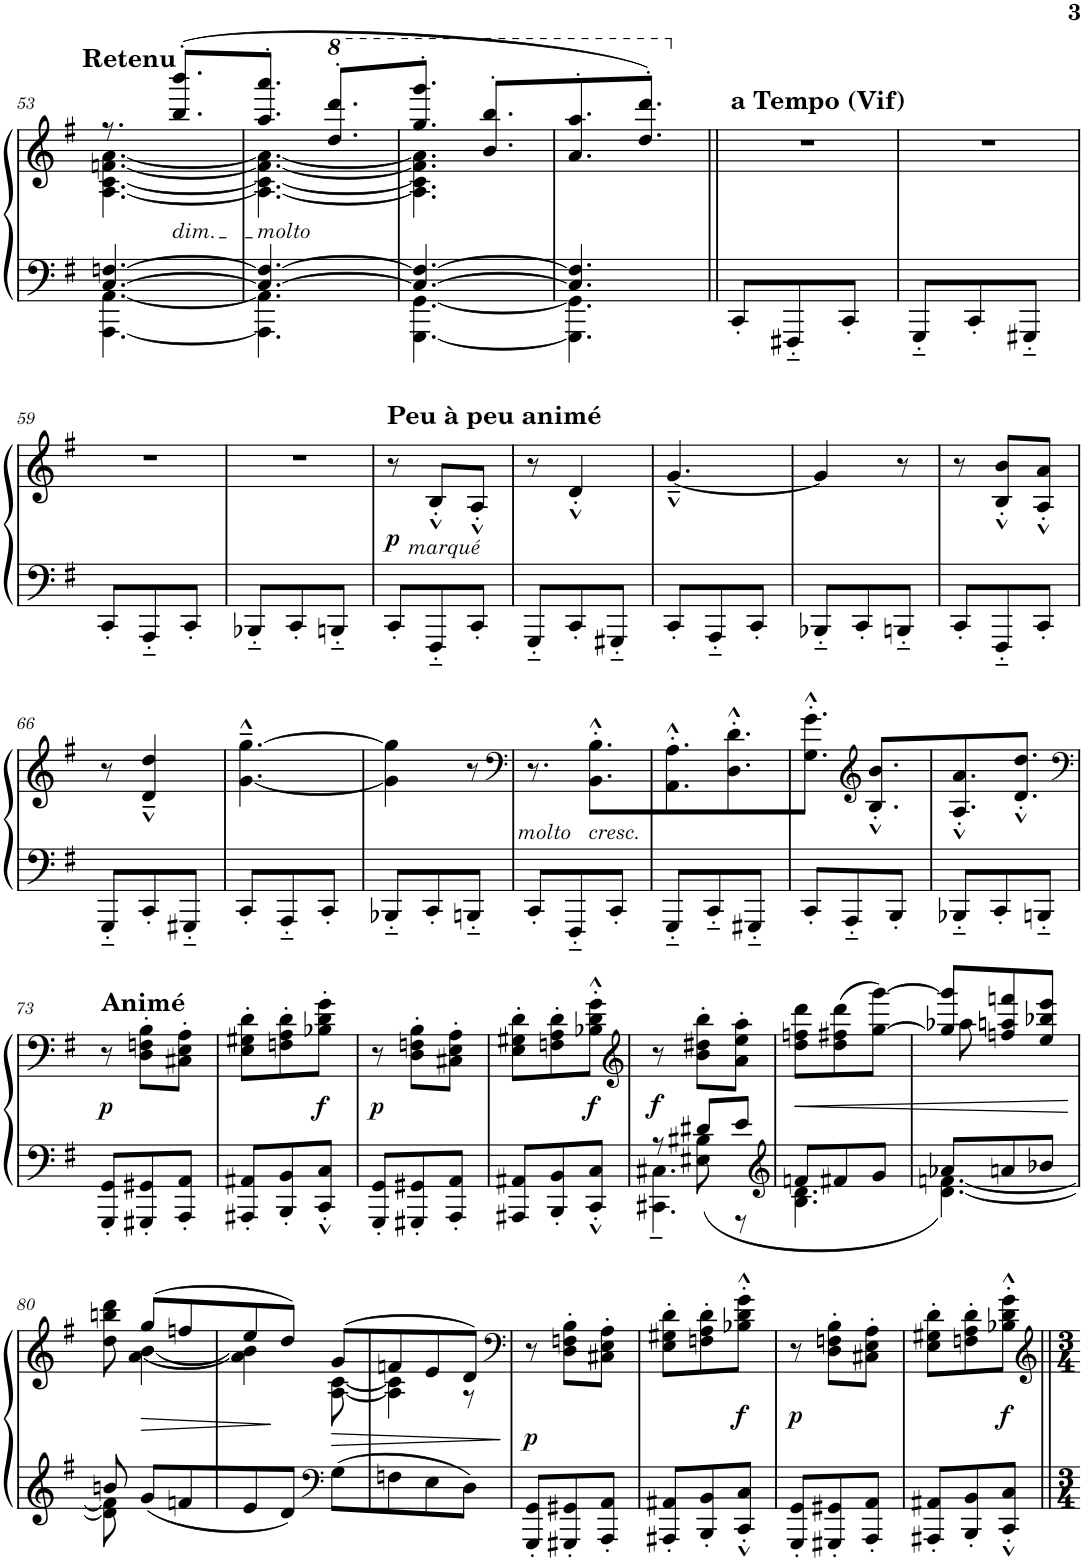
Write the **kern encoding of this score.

**kern	**kern	**dynam
*part1	*part1	*part1
*staff2	*staff1	*staff1/2
*I"Piano	*	*
*I'Pno.	*	*
!!LO:PB:g=z
*clefF4	*clefG2	*
*k[f#]	*k[f#]	*
*M3/8	*M3/8	*
=53	=53	=53
*^	*^	*
!	!	!LO:TX:a:B:t=Retenu	!	!
[4.C/ [4.Fn/	[4.AAA\ [4.AA\	8.r	[4.A\ [4.c\ [4.fn\ [4.a\	.
!	!	!LO:TX:b:i:t=dim.	!	!
.	.	(8.bb/' 8.bbb/'L	.	.
=54	=54	=54	=54	=54
!	!	!LO:TX:b:i:t=molto	!	!
4.C/_ 4.F/_	4.AAA\] 4.AA\]	8.aa/' 8.aaa/'J	4.A\_ 4.c\_ 4.f\_ 4.a\_	.
*	*	*8va	*	*
.	.	8.ddd/' 8.dddd/'L	.	.
=55	=55	=55	=55	=55
4.C/_ 4.F/_	[4.GGG\ [4.GG\	8.ggg/' 8.gggg/'J	4.a\] 4.cc\] 4.ff\] 4.aa\]	.
.	.	8.bb/' 8.bbb/'L	.	.
*	*	*v	*v	*
=56	=56	=56	=56
4.C/] 4.F/]	4.GGG\] 4.GG\]	8.aa/'> 8.aaa/'>	.
.	.	8.ddd/'> 8.dddd/'>J)	.
*v	*v	*	*
=57||	=57||	=57||
*	*X8va	*
!	!LO:TX:a:B:t=a Tempo (Vif)	!
8CC'/L	4.r	.
8FFF#X'~/	.	.
8CC'/J	.	.
=58	=58	=58
8GGG'~/L	4.r	.
8CC'/	.	.
8GGG#X'~/J	.	.
!!LO:LB:g=z
=59	=59	=59
8CC'/L	4.r	.
8AAA'~/	.	.
8CC'/J	.	.
=60	=60	=60
8BBB-X'~/L	4.r	.
8CC'/	.	.
8BBBn'~/J	.	.
=61	=61	=61
!	!LO:TX:a:B:t=Peu à peu animé	!
!	!	!LO:DY:b
8CC'/L	8r	p
!	!LO:TX:b:i:t=marqué	!
8FFF#'~/	8B'<^^/L	.
8CC'/J	8A'<^^/J	.
=62	=62	=62
8GGG'~/L	8r	.
8CC'/	4d'<^^/	.
8GGG#X'~/J	.	.
=63	=63	=63
8CC'/L	[4.g~<^^/	.
8AAA'~/	.	.
8CC'/J	.	.
=64	=64	=64
8BBB-X'~/L	4g/]	.
8CC'/	.	.
8BBBn'~/J	8r	.
=65	=65	=65
8CC'/L	8r	.
8FFF#'~/	8B/'<^^ 8b/'<^^L	.
8CC'/J	8A/'<^^ 8a/'<^^J	.
!!LO:LB:g=z
=66	=66	=66
8GGG'~/L	8r	.
8CC'/	4d/~<^^ 4dd/~<^^	.
8GGG#X'~/J	.	.
=67	=67	=67
8CC'/L	[4.g\~^^ [4.gg\~^^	.
8AAA'~/	.	.
8CC'/J	.	.
=68	=68	=68
8BBB-X'~/L	4g\] 4gg\]	.
8CC'/	.	.
8BBBn'~/J	8r	.
=69	=69	=69
*	*clefF4	*
!	!LO:TX:b:i:t=molto	!
8CC'/L	8.r	.
8FFF#'~/	.	.
!	!LO:TX:b:i:t=cresc.	!
.	8.BB\'^^ 8.B\'^^L	.
8CC'/J	.	.
=70	=70	=70
8GGG'~/L	8.AA\'^^ 8.A\'^^	.
8CC'~/	.	.
.	8.D\'^^ 8.d\'^^	.
8GGG#X'~/J	.	.
=71	=71	=71
8CC'/L	8.G\'^^ 8.g\'^^J	.
8AAA'~/	.	.
*	*clefG2	*
.	8.B/'<^^ 8.b/'<^^L	.
8BBB'/J	.	.
=72	=72	=72
8BBB-X'~/L	8.A/'<^^ 8.a/'<^^	.
8CC'/	.	.
.	8.d/'<^^ 8.dd/'<^^J	.
8BBBn'~/J	.	.
!!LO:LB:g=z
=73	=73	=73
*	*clefF4	*
!	!LO:TX:a:B:t=Animé	!
!	!	!LO:DY:b
8GGG/' 8GG/'L	8r	p
8GGG#X/' 8GG#X/'	8D\' 8Fn\' 8B\'L	.
8AAA/' 8AA/'J	8C#X\' 8E\' 8A\'J	.
=74	=74	=74
8AAA#X/' 8AA#X/'L	8E\' 8G#X\' 8d\'L	.
8BBB/' 8BB/'	8Fn\' 8A\' 8d\'	.
!	!	!LO:DY:b
8CC/'<^^ 8C/'<^^J	8B-X\' 8d\' 8g\'J	f
=75	=75	=75
!	!	!LO:DY:b
8GGG/' 8GG/'L	8r	p
8GGG#X/' 8GG#X/'	8D\' 8Fn\' 8B\'L	.
8AAA/' 8AA/'J	8C#X\' 8E\' 8A\'J	.
=76	=76	=76
8AAA#X/ 8AA#X/L	8E\' 8G#X\' 8d\'L	.
8BBB/' 8BB/'	8Fn\' 8A\' 8d\'	.
!	!	!LO:DY:b
8CC/'<^^ 8C/'<^^J	8B-X\'^^ 8d\'^^ 8g\'^^J	f
=77	=77	=77
*	*clefG2	*
*^	*	*
*	*^	*	*
!	!	!	!	!LO:DY:b
8r	4.CC#X\~ 4.C#X\~	8ryy	8r	f
8d#X/L	.	8E#X\ 8B#X\	8b\' 8dd#X\' 8bb\'L	.
8e/J	.	8r	8a\' 8ee\' 8aa\'J	.
*v	*v	*v	*	*
=78	=78	=78
*clefG2	*	*
*^	*	*
*	*^	*	*
!	!	!	!	!LO:HP:b
*	*v	*v	*	*
8fn/L	4.B\ 4.d\	8dd\ 8ffn\ 8ddd\L	<
8f#X/	.	(8dd\ 8ff#X\ 8ddd\	.
8g/J	.	[8gg\ [>8ggg\J)	.
=79	=79	=79	=79
*	*	*^	*
8a-X/L	[4.d\ [4.fn\	8gg/] 8ggg/]L	8aa-X\	.
8an/	.	8ffn/ 8aan/ 8fffn/	8ryy	.
8b-X/J	.	8ee/ 8bb-X/ 8eee/J	8ryy	.
!!LO:LB:g=z	!!
=80	=80	=80	=80	=80
8bn/	8d\] 8f\]	8ryy	8dd\ 8bbn\ 8ddd\	.
!	!	!	!	!LO:HP:b
8g/L	8ryy	(8gg/L	[4a\ [4b\	>
8fn/	8ryy	8ffn/	.	.
*v	*v	*	*	*
=81	=81	=81	=81
8e/	8ee/	4a\] 4b\]	.
8d/J	8dd/J)	.	[
*clefF4	*	*	*
8G\L	(8g/L	[8A\ [8c\	.
=82	=82	=82	=82
8Fn\	8fn/	4A\] 4c\]	.
8E\	8e/	.	.
8D\J	8d/J)	8r	.
*	*v	*v	*
.	.	]
=83	=83	=83
*	*clefF4	*
!	!	!LO:DY:b
8GGG/' 8GG/'L	8r	p
8GGG#X/' 8GG#X/'	8D\' 8Fn\' 8B\'L	.
8AAA/' 8AA/'J	8C#X\' 8E\' 8A\'J	.
=84	=84	=84
8AAA#X/' 8AA#X/'L	8E\' 8G#X\' 8d\'L	.
8BBB/' 8BB/'	8Fn\' 8A\' 8d\'	.
!	!	!LO:DY:b
8CC/'<^^ 8C/'<^^J	8B-X\'^^ 8d\'^^ 8g\'^^J	f
=85	=85	=85
!	!	!LO:DY:b
8GGG/' 8GG/'L	8r	p
8GGG#X/' 8GG#X/'	8D\' 8Fn\' 8B\'L	.
8AAA/' 8AA/'J	8C#X\' 8E\' 8A\'J	.
=86	=86	=86
8AAA#X/' 8AA#X/'L	8E\' 8G#X\' 8d\'L	.
8BBB/' 8BB/'	8Fn\' 8A\' 8d\'	.
!	!	!LO:DY:b
8CC/'<^^ 8C/'<^^J	8B-X\'^^ 8d\'^^ 8g\'^^J	f
=||	=||	=||
*-	*-	*-
